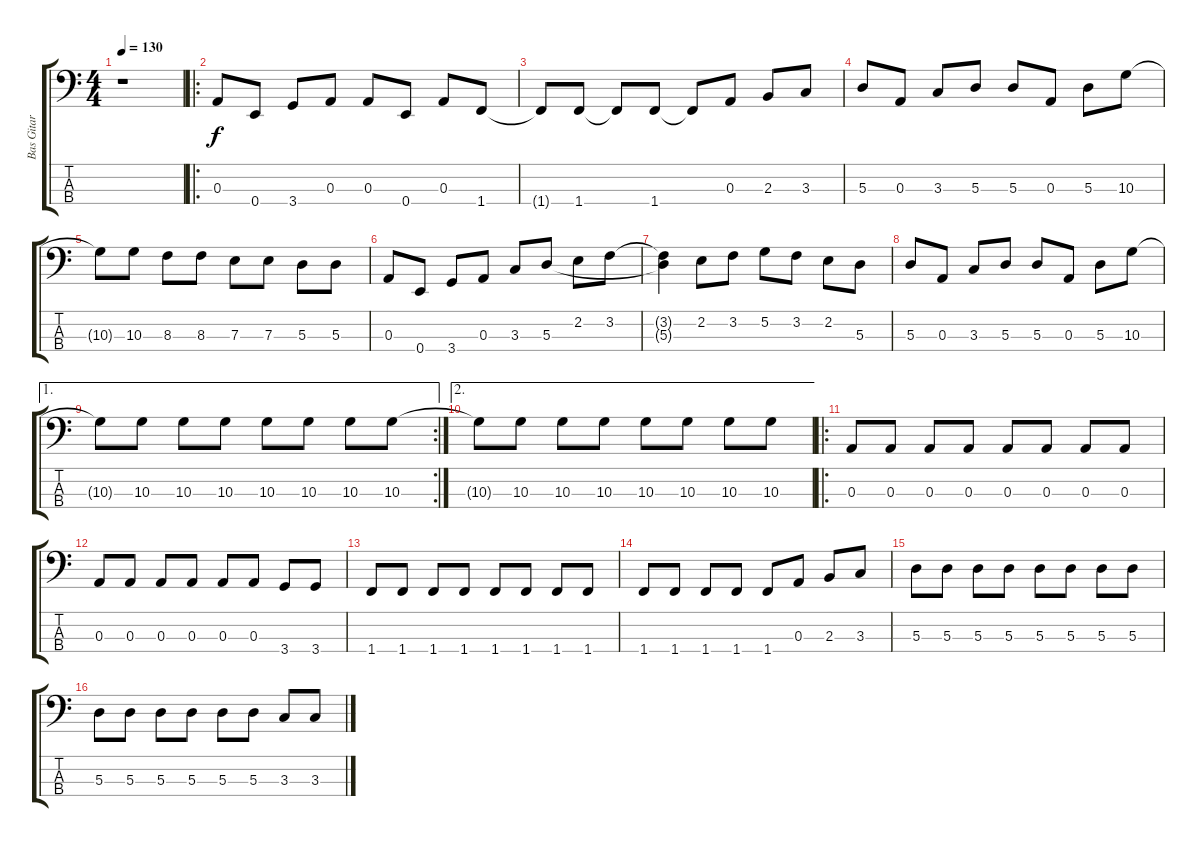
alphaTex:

\track ("Bas Gitar" "Bas Gitar") {instrument electricbassfinger}
\staff {score tabs}
\tuning (G2 D2 A1 E1) {hide}
\ts (4 4)
\tempo 130
\clef f4
\ks c
r.1{dy f} |
\ro
0.3.8 0.4.8 3.4.8 0.3.8 0.3.8 0.4.8 0.3.8 1.4.8 |
1.4{t}.8 1.4.8 1.4{t}.8 1.4.8 1.4{t}.8 0.3.8 2.3.8 3.3.8 |
5.3.8 0.3.8 3.3.8 5.3.8 5.3.8 0.3.8 5.3.8 10.3.8 |
10.3{t}.8 10.3.8 8.3.8 8.3.8 7.3.8 7.3.8 5.3.8 5.3.8 |
0.3.8 0.4.8 3.4.8 0.3.8 3.3.8 5.3.8 2.2.8 3.2.8 |
(3.2{t} 5.3{t}).4 2.2.8 3.2.8 5.2.8 3.2.8 2.2.8 5.3.8 |
5.3.8 0.3.8 3.3.8 5.3.8 5.3.8 0.3.8 5.3.8 10.3.8 |
\ae 1
\rc 2
10.3{t}.8 10.3.8 10.3.8 10.3.8 10.3.8 10.3.8 10.3.8 10.3.8 |
\ae 2
10.3{t}.8 10.3.8 10.3.8 10.3.8 10.3.8 10.3.8 10.3.8 10.3.8 |
\ro
0.3.8 0.3.8 0.3.8 0.3.8 0.3.8 0.3.8 0.3.8 0.3.8 |
0.3.8 0.3.8 0.3.8 0.3.8 0.3.8 0.3.8 3.4.8 3.4.8 |
1.4.8 1.4.8 1.4.8 1.4.8 1.4.8 1.4.8 1.4.8 1.4.8 |
1.4.8 1.4.8 1.4.8 1.4.8 1.4.8 0.3.8 2.3.8 3.3.8 |
5.3.8 5.3.8 5.3.8 5.3.8 5.3.8 5.3.8 5.3.8 5.3.8 |
5.3.8 5.3.8 5.3.8 5.3.8 5.3.8 5.3.8 3.3.8 3.3.8
